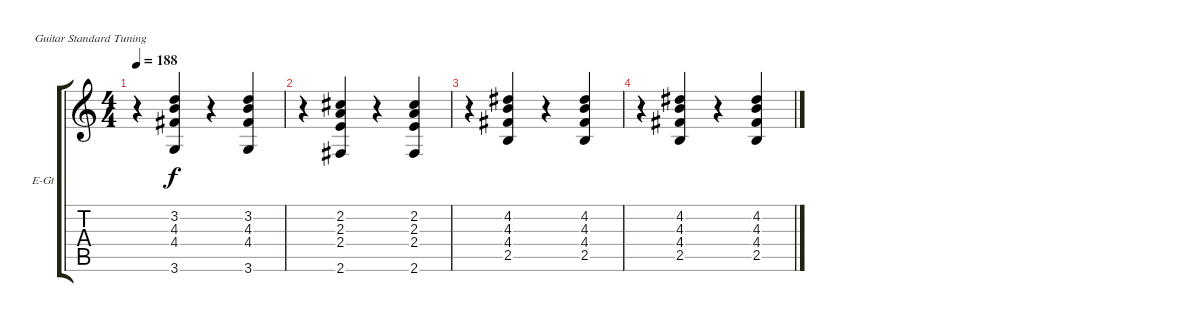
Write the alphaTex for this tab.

\defaultSystemsLayout 4
\bracketExtendMode groupsimilarinstruments
\firstSystemTrackNameOrientation horizontal
\otherSystemsTrackNameOrientation horizontal
\track ("Electric Guitar" "E-Gt") {instrument electricguitarclean}
\staff {score tabs}
\tuning (E4 B3 G3 D3 A2 E2)
\ts (4 4)
\tempo 188
\clef g2
\ks c
r.4{dy f} (4.4 4.3 3.2 3.6).4 r.4 (4.4 4.3 3.2 3.6).4 |
r.4 (2.6 2.4 2.3 2.2).4 r.4 (2.6 2.4 2.3 2.2).4 |
r.4 (4.3 4.2 4.4 2.5).4 r.4 (4.3 4.2 4.4 2.5).4 |
r.4 (4.3 4.2 4.4 2.5).4 r.4 (4.3 4.2 4.4 2.5).4
